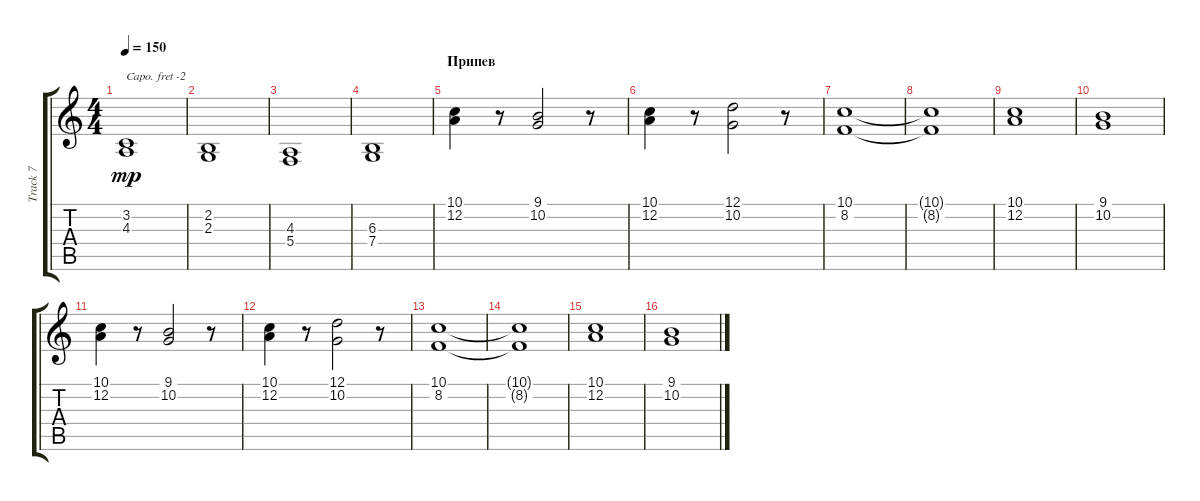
\track ("Track 7" "Track 7") {instrument violin}
\staff {score tabs}
\capo -2
\tuning (E4 B3 G3 D3 A2 E2) {hide}
\ts (4 4)
\tempo 150
\clef g2
\ks c
(3.2 4.3).1{dy mp} |
(2.2 2.3).1 |
(4.3 5.4).1 |
(6.3 7.4).1 |
\section ("" "Припев")
(10.1 12.2).4 r.8 (9.1 10.2).2 r.8 |
(10.1 12.2).4 r.8 (12.1 10.2).2 r.8 |
(10.1 8.2).1 |
(10.1{t} 8.2{t}).1 |
(10.1 12.2).1 |
(9.1 10.2).1 |
(10.1 12.2).4 r.8 (9.1 10.2).2 r.8 |
(10.1 12.2).4 r.8 (12.1 10.2).2 r.8 |
(10.1 8.2).1 |
(10.1{t} 8.2{t}).1 |
(10.1 12.2).1 |
(9.1 10.2).1
